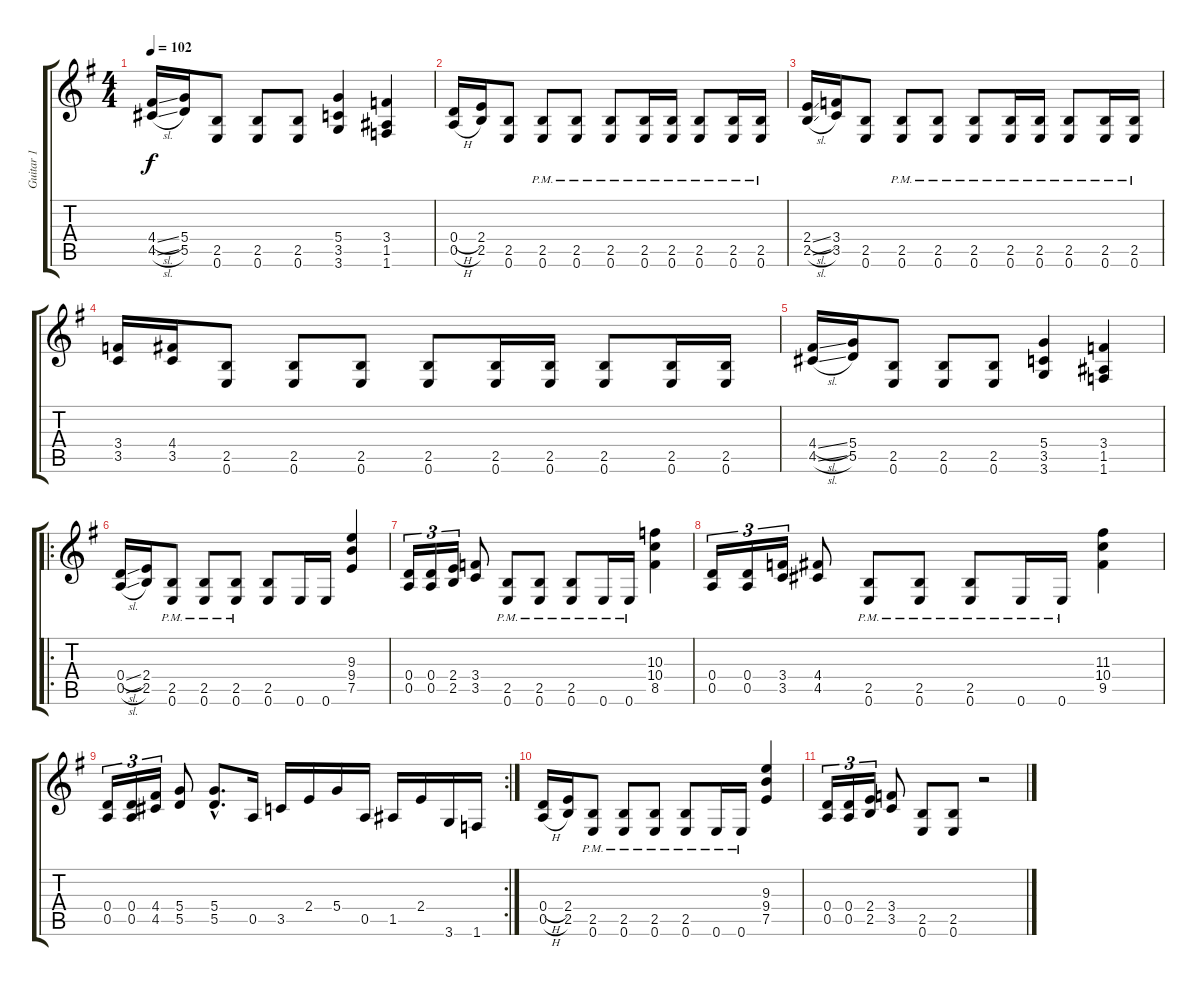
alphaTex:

\track ("Guitar 1" "Guitar 1") {instrument overdrivenguitar}
\staff {score tabs}
\tuning (E4 B3 G3 D3 A2 E2) {hide}
\ts (4 4)
\tempo 102
\clef g2
\ks g
(4.4{sl} 4.5{sl}).16{dy f} (5.4 5.5).16 (2.5 0.6).8 (2.5 0.6).8 (2.5 0.6).8 (5.4 3.5 3.6).4 (3.4 1.5 1.6).4 |
(0.4{h} 0.5{h}).16 (2.4 2.5).16 (2.5 0.6).8 (2.5{pm} 0.6{pm}).8 (2.5{pm} 0.6{pm}).8 (2.5{pm} 0.6{pm}).8 (2.5{pm} 0.6{pm}).16 (2.5{pm} 0.6{pm}).16 (2.5{pm} 0.6{pm}).8 (2.5{pm} 0.6{pm}).16 (2.5{pm} 0.6{pm}).16 |
(2.4{sl} 2.5{sl}).16 (3.4 3.5).16 (2.5 0.6).8 (2.5{pm} 0.6{pm}).8 (2.5{pm} 0.6{pm}).8 (2.5{pm} 0.6{pm}).8 (2.5{pm} 0.6{pm}).16 (2.5{pm} 0.6{pm}).16 (2.5{pm} 0.6{pm}).8 (2.5{pm} 0.6{pm}).16 (2.5{pm} 0.6{pm}).16 |
(3.4 3.5).16 (4.4 3.5).16 (2.5 0.6).8 (2.5 0.6).8 (2.5 0.6).8 (2.5 0.6).8 (2.5 0.6).16 (2.5 0.6).16 (2.5 0.6).8 (2.5 0.6).16 (2.5 0.6).16 |
(4.4{sl} 4.5{sl}).16 (5.4 5.5).16 (2.5 0.6).8 (2.5 0.6).8 (2.5 0.6).8 (5.4 3.5 3.6).4 (3.4 1.5 1.6).4 |
\ro
(0.4{sl} 0.5{sl}).16 (2.4 2.5).16 (2.5{pm} 0.6{pm}).8 (2.5{pm} 0.6{pm}).8 (2.5{pm} 0.6{pm}).8 (2.5 0.6).8 0.6.16 0.6.16 (9.3 9.4 7.5).4 |
(0.4 0.5).16{tu (3 2)} (0.4 0.5).16{tu (3 2)} (2.4 2.5).16{tu (3 2)} (3.4 3.5).8 (2.5{pm} 0.6{pm}).8 (2.5{pm} 0.6{pm}).8 (2.5{pm} 0.6{pm}).8 0.6{pm}.16 0.6{pm}.16 (10.3 10.4 8.5).4 |
(0.4 0.5).16{tu (3 2)} (0.4 0.5).16{tu (3 2)} (3.4 3.5).16{tu (3 2)} (4.4 4.5).8 (2.5{pm} 0.6{pm}).8 (2.5{pm} 0.6{pm}).8 (2.5{pm} 0.6{pm}).8 0.6{pm}.16 0.6{pm}.16 (11.3 10.4 9.5).4 |
\rc 2
(0.4 0.5).16{tu (3 2)} (0.4 0.5).16{tu (3 2)} (4.4 4.5).16{tu (3 2)} (5.4 5.5).8 (5.4{hac} 5.5{hac}).8{d} 0.5.16 3.5.16 2.4.16 5.4.16 0.5.16 1.5.16 2.4.16 3.6.16 1.6.16 |
(0.4{h} 0.5{h}).16 (2.4 2.5).16 (2.5{pm} 0.6{pm}).8 (2.5{pm} 0.6{pm}).8 (2.5{pm} 0.6{pm}).8 (2.5{pm} 0.6{pm}).8 0.6{pm}.16 0.6{pm}.16 (9.3 9.4 7.5).4 |
(0.4 0.5).16{tu (3 2)} (0.4 0.5).16{tu (3 2)} (2.4 2.5).16{tu (3 2)} (3.4 3.5).8 (2.5 0.6).8 (2.5 0.6).8 r.2
